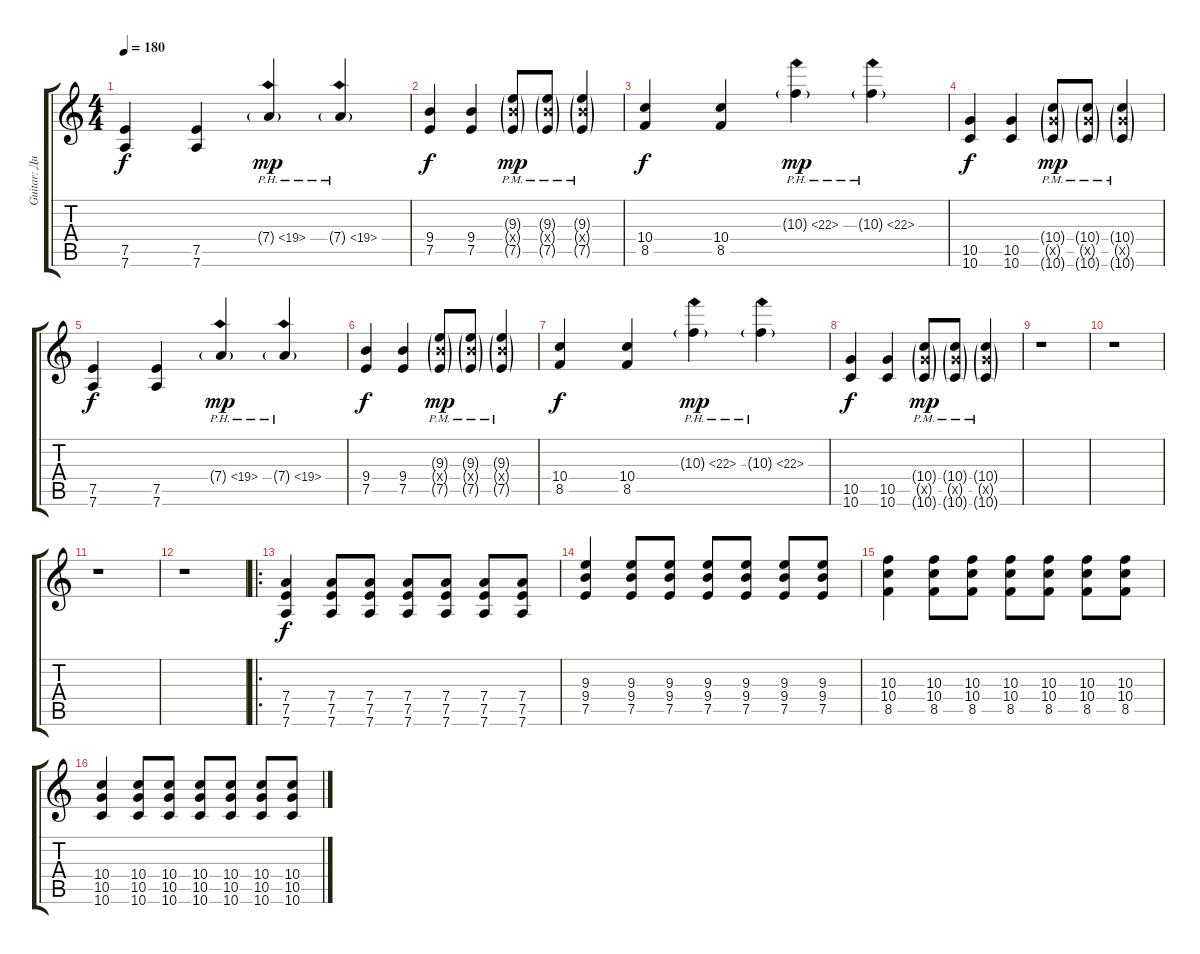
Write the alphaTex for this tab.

\track ("Guitar: Дима" "Guitar: Ди") {instrument distortionguitar}
\staff {score tabs}
\tuning (E4 B3 G3 D3 A2 D2) {hide}
\ts (4 4)
\tempo 180
\clef g2
\ks c
(7.5 7.6).4{dy f} (7.5 7.6).4 7.4{ph 12 g}.4{dy mp} 7.4{ph 12 g}.4 |
(9.4 7.5).4{dy f} (9.4 7.5).4 (9.3{g} 9.4{g pm x} 7.5{g}).8{dy mp} (9.3{g} 9.4{g pm x} 7.5{g}).8 (9.3{g} 9.4{g pm x} 7.5{g}).4 |
(10.4 8.5).4{dy f} (10.4 8.5).4 10.3{ph 12 g}.4{dy mp} 10.3{ph 12 g}.4 |
(10.5 10.6).4{dy f} (10.5 10.6).4 (10.4{g} 10.5{g pm x} 10.6{g}).8{dy mp} (10.4{g} 10.5{g pm x} 10.6{g}).8 (10.4{g} 10.5{g pm x} 10.6{g}).4 |
(7.5 7.6).4{dy f} (7.5 7.6).4 7.4{ph 12 g}.4{dy mp} 7.4{ph 12 g}.4 |
(9.4 7.5).4{dy f} (9.4 7.5).4 (9.3{g} 9.4{g pm x} 7.5{g}).8{dy mp} (9.3{g} 9.4{g pm x} 7.5{g}).8 (9.3{g} 9.4{g pm x} 7.5{g}).4 |
(10.4 8.5).4{dy f} (10.4 8.5).4 10.3{ph 12 g}.4{dy mp} 10.3{ph 12 g}.4 |
(10.5 10.6).4{dy f} (10.5 10.6).4 (10.4{g} 10.5{g pm x} 10.6{g}).8{dy mp} (10.4{g} 10.5{g pm x} 10.6{g}).8 (10.4{g} 10.5{g pm x} 10.6{g}).4 |
r.1 |
r.1 |
r.1 |
r.1 |
\ro
(7.4 7.5 7.6).4{dy f} (7.4 7.5 7.6).8 (7.4 7.5 7.6).8 (7.4 7.5 7.6).8 (7.4 7.5 7.6).8 (7.4 7.5 7.6).8 (7.4 7.5 7.6).8 |
(9.3 9.4 7.5).4 (9.3 9.4 7.5).8 (9.3 9.4 7.5).8 (9.3 9.4 7.5).8 (9.3 9.4 7.5).8 (9.3 9.4 7.5).8 (9.3 9.4 7.5).8 |
(10.3 10.4 8.5).4 (10.3 10.4 8.5).8 (10.3 10.4 8.5).8 (10.3 10.4 8.5).8 (10.3 10.4 8.5).8 (10.3 10.4 8.5).8 (10.3 10.4 8.5).8 |
(10.4 10.5 10.6).4 (10.4 10.5 10.6).8 (10.4 10.5 10.6).8 (10.4 10.5 10.6).8 (10.4 10.5 10.6).8 (10.4 10.5 10.6).8 (10.4 10.5 10.6).8
